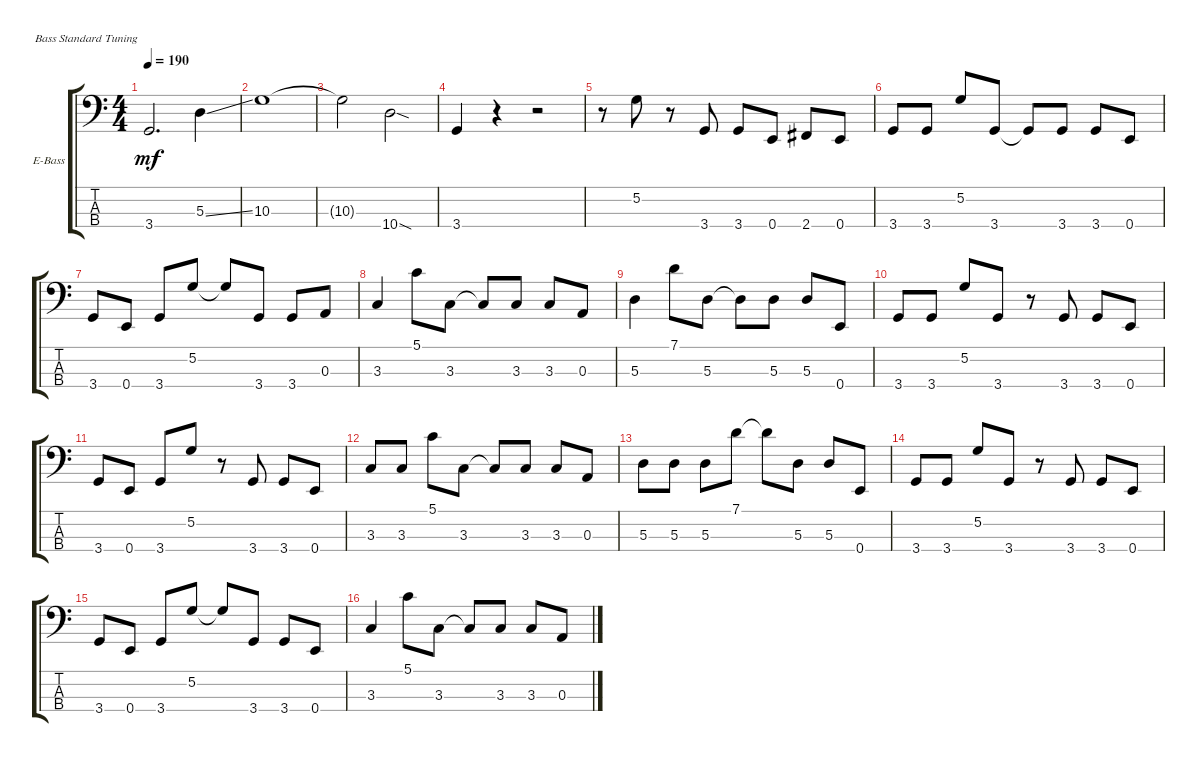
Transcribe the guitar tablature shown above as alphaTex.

\defaultSystemsLayout 4
\bracketExtendMode groupsimilarinstruments
\firstSystemTrackNameOrientation horizontal
\otherSystemsTrackNameOrientation horizontal
\track ("Electric Bass" "E-Bass") {instrument electricbassfinger}
\staff {score tabs}
\tuning (G2 D2 A1 E1)
\ts (4 4)
\tempo 190
\clef f4
\scale
0.333333
\ks c
3.4{t}.2{d dy mf} 5.3{ss}.4 |
\scale
0.333333 10.3.1 |
\scale
0.333333 10.3{t}.2 10.4{sod}.2 |
\scale
0.333333 3.4.4 r.4 r.2 |
\scale
0.333333 r.8 5.2.8 r.8 3.4.8 3.4.8 0.4.8 2.4.8 0.4.8 |
\scale
0.333333 3.4.8 3.4.8 5.2.8 3.4.8 3.4{t}.8 3.4.8 3.4.8 0.4.8 |
\scale
0.333333 3.4.8 0.4.8 3.4.8 5.2.8 5.2{t}.8 3.4.8 3.4.8 0.3.8 |
\scale
0.333333 3.3.4 5.1.8 3.3.8 3.3{t}.8 3.3.8 3.3.8 0.3.8 |
\scale
0.333333 5.3.4 7.1.8 5.3.8 5.3{t}.8 5.3.8 5.3.8 0.4.8 |
\scale
0.333333 3.4.8 3.4.8 5.2.8 3.4.8 r.8 3.4.8 3.4.8 0.4.8 |
\scale
0.333333 3.4.8 0.4.8 3.4.8 5.2.8 r.8 3.4.8 3.4.8 0.4.8 |
\scale
0.333333 3.3.8 3.3.8 5.1.8 3.3.8 3.3{t}.8 3.3.8 3.3.8 0.3.8 |
\scale
0.333333 5.3.8 5.3.8 5.3.8 7.1.8 7.1{t}.8 5.3.8 5.3.8 0.4.8 |
\scale
0.333333 3.4.8 3.4.8 5.2.8 3.4.8 r.8 3.4.8 3.4.8 0.4.8 |
\scale
0.333333 3.4.8 0.4.8 3.4.8 5.2.8 5.2{t}.8 3.4.8 3.4.8 0.4.8 |
\scale
0.333333 3.3.4 5.1.8 3.3.8 3.3{t}.8 3.3.8 3.3.8 0.3.8
